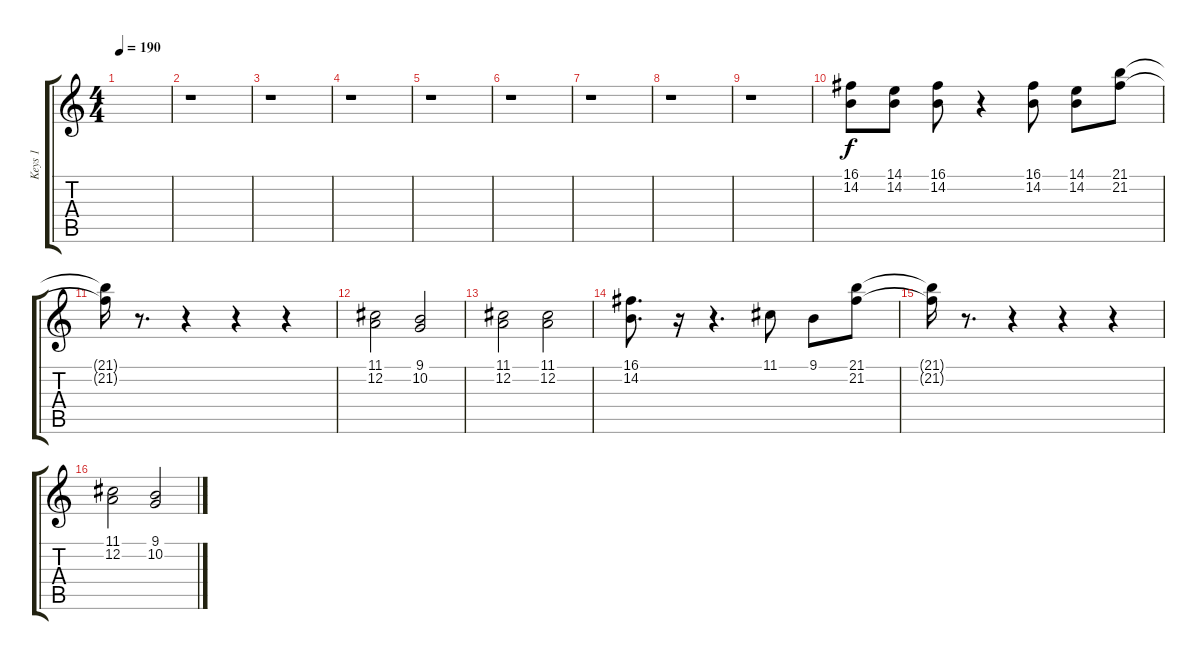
\track ("Keys 1" "Keys 1") {instrument lead2sawtooth}
\staff {score tabs}
\tuning (D4 A3 F3 C3 G2 C2) {hide}
\ts (4 4)
\tempo 190
\clef g2
\ks c
|
r.1 |
r.1 |
r.1 |
r.1 |
r.1 |
r.1 |
r.1 |
r.1 |
(16.1 14.2).8{dy f volume 11 balance 8 instrument stringensemble1} (14.1 14.2).8 (16.1 14.2).8 r.4 (16.1 14.2).8 (14.1 14.2).8 (21.1 21.2).8 |
(21.1{t} 21.2{t}).16 r.8{d} r.4 r.4 r.4 |
(11.1 12.2).2{instrument stringensemble2} (9.1 10.2).2 |
(11.1 12.2).2 (11.1 12.2).2 |
(16.1 14.2).8{d instrument stringensemble1} r.16 r.4{d} 11.1.8 9.1.8 (21.1 21.2).8 |
(21.1{t} 21.2{t}).16 r.8{d} r.4 r.4 r.4 |
(11.1 12.2).2{instrument stringensemble2} (9.1 10.2).2
